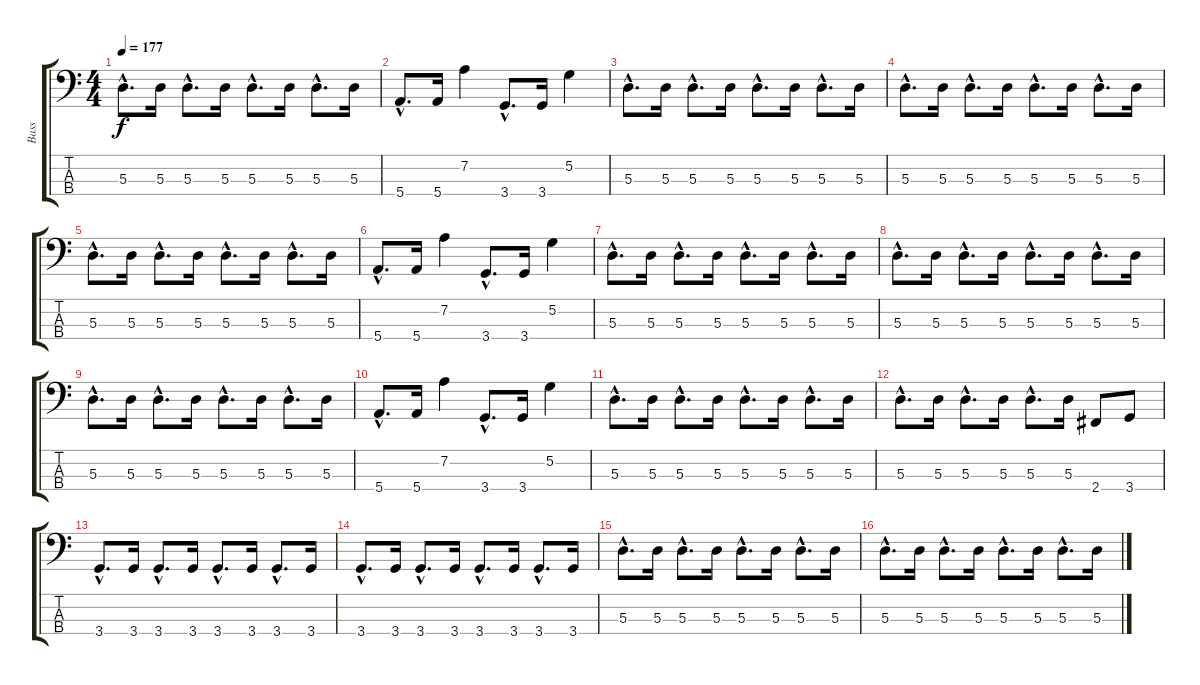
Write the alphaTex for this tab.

\track ("Bass" "Bass") {instrument electricbassfinger}
\staff {score tabs}
\tuning (G2 D2 A1 E1) {hide}
\ts (4 4)
\tempo 177
\clef f4
\ks c
5.3{hac}.8{d dy f} 5.3.16 5.3{hac}.8{d} 5.3.16 5.3{hac}.8{d} 5.3.16 5.3{hac}.8{d} 5.3.16 |
5.4{hac}.8{d} 5.4.16 7.2.4 3.4{hac}.8{d} 3.4.16 5.2.4 |
5.3{hac}.8{d} 5.3.16 5.3{hac}.8{d} 5.3.16 5.3{hac}.8{d} 5.3.16 5.3{hac}.8{d} 5.3.16 |
5.3{hac}.8{d} 5.3.16 5.3{hac}.8{d} 5.3.16 5.3{hac}.8{d} 5.3.16 5.3{hac}.8{d} 5.3.16 |
5.3{hac}.8{d} 5.3.16 5.3{hac}.8{d} 5.3.16 5.3{hac}.8{d} 5.3.16 5.3{hac}.8{d} 5.3.16 |
5.4{hac}.8{d} 5.4.16 7.2.4 3.4{hac}.8{d} 3.4.16 5.2.4 |
5.3{hac}.8{d} 5.3.16 5.3{hac}.8{d} 5.3.16 5.3{hac}.8{d} 5.3.16 5.3{hac}.8{d} 5.3.16 |
5.3{hac}.8{d} 5.3.16 5.3{hac}.8{d} 5.3.16 5.3{hac}.8{d} 5.3.16 5.3{hac}.8{d} 5.3.16 |
5.3{hac}.8{d} 5.3.16 5.3{hac}.8{d} 5.3.16 5.3{hac}.8{d} 5.3.16 5.3{hac}.8{d} 5.3.16 |
5.4{hac}.8{d} 5.4.16 7.2.4 3.4{hac}.8{d} 3.4.16 5.2.4 |
5.3{hac}.8{d} 5.3.16 5.3{hac}.8{d} 5.3.16 5.3{hac}.8{d} 5.3.16 5.3{hac}.8{d} 5.3.16 |
5.3{hac}.8{d} 5.3.16 5.3{hac}.8{d} 5.3.16 5.3{hac}.8{d} 5.3.16 2.4.8 3.4.8 |
3.4{hac}.8{d} 3.4.16 3.4{hac}.8{d} 3.4.16 3.4{hac}.8{d} 3.4.16 3.4{hac}.8{d} 3.4.16 |
3.4{hac}.8{d} 3.4.16 3.4{hac}.8{d} 3.4.16 3.4{hac}.8{d} 3.4.16 3.4{hac}.8{d} 3.4.16 |
5.3{hac}.8{d} 5.3.16 5.3{hac}.8{d} 5.3.16 5.3{hac}.8{d} 5.3.16 5.3{hac}.8{d} 5.3.16 |
5.3{hac}.8{d} 5.3.16 5.3{hac}.8{d} 5.3.16 5.3{hac}.8{d} 5.3.16 5.3{hac}.8{d} 5.3.16
